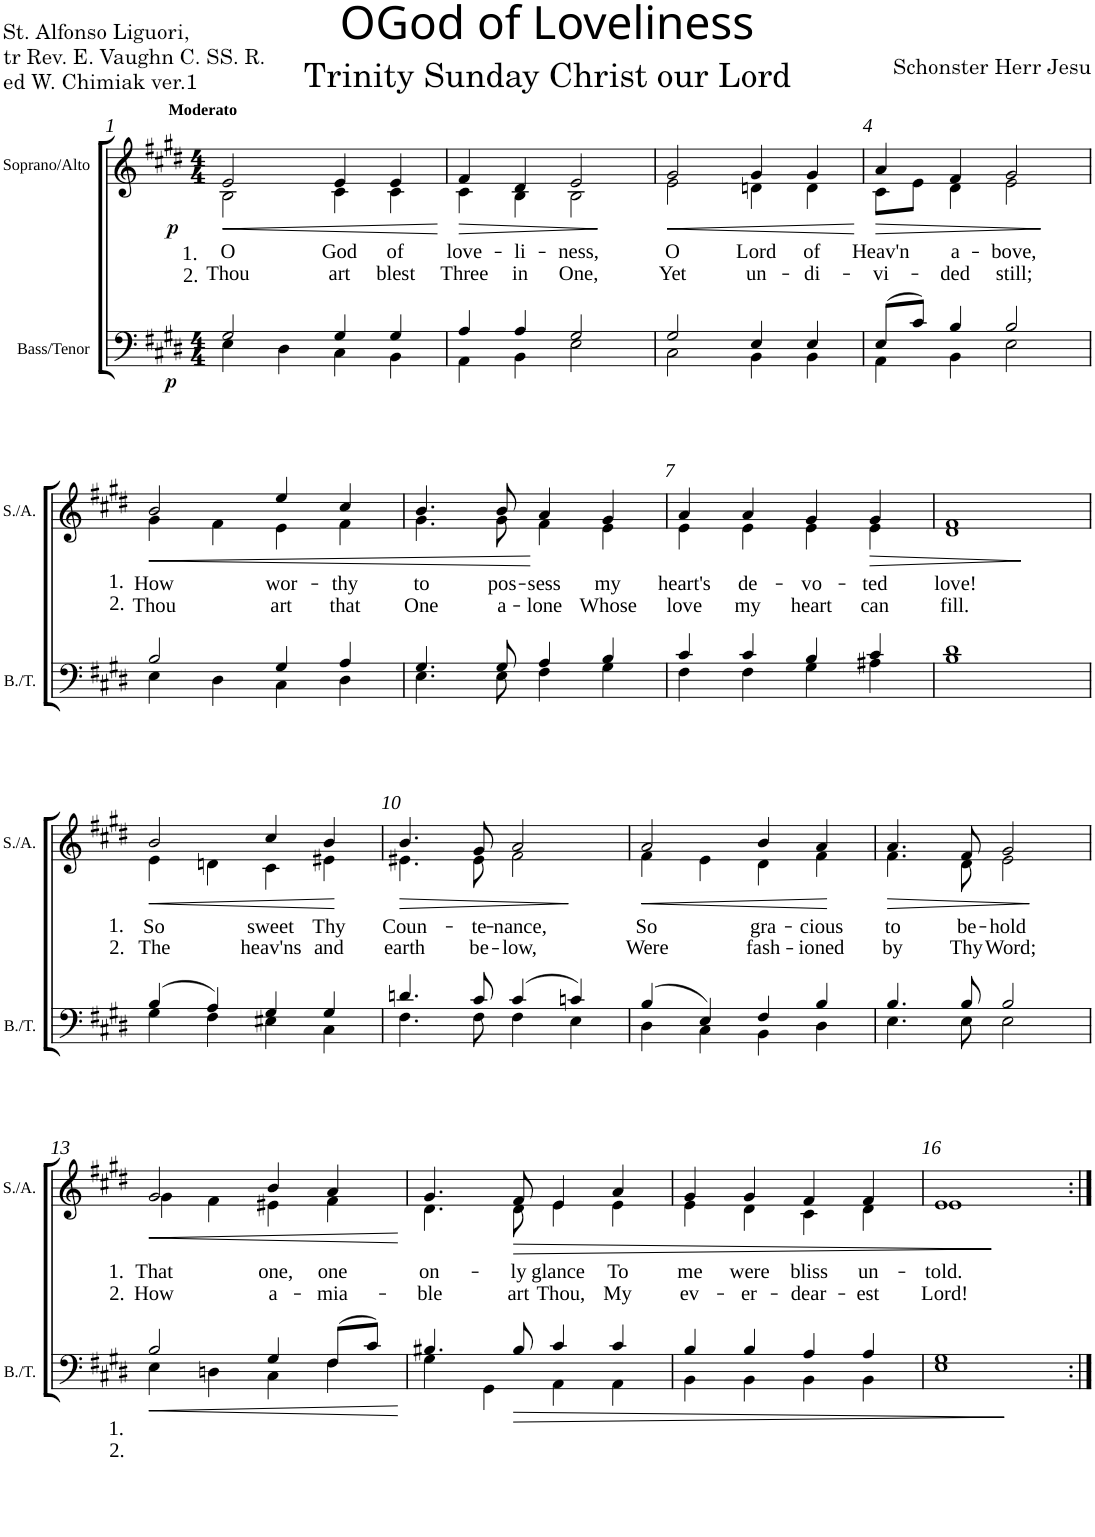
**kern	**dynam	**kern	**text	**text	**dynam
*part2	*part2	*part1	*part1	*part1	*part1
*staff2	*staff2	*staff1	*staff1	*staff1	*staff1
*I"Bass/Tenor	*	*I"Soprano/Alto	*	*	*
*I'B./T.	*	*I'S./A.	*	*	*
*clefF4	*	*clefG2	*	*	*
*k[f#c#g#d#]	*	*k[f#c#g#d#]	*	*	*
*M4/4	*	*M4/4	*	*	*
=1	=1	=1	=1	=1	=1
*^	*	*	*	*	*
!	!	!	!LO:TX:a:B:t=Moderato	!	!	!
!	!	!	!LO:TX:b:t=1.	!	!	!
!	!	!	!LO:TX:b:t=2.	!	!	!
!	!	!LO:DY:b	!	!LO:LY:b	!LO:LY:b	!LO:HP:b
*	*	*	*^	*	*	*
!	!	!	!	!	!	!	!LO:DY:n=1:b
2G#/	4E\	p	2e/	2B\	O	Thou	< p
.	4D#\	.	.	.	.	.	.
!	!	!	!	!	!LO:LY:b	!LO:LY:b	!
4G#/	4C#\	.	4e/	4c#\	God	art	.
!	!	!	!	!	!LO:LY:b	!LO:LY:b	!
4G#/	4BB\	.	4e/	4c#\	of	blest	.
*v	*v	*	*	*	*	*	*
*	*	*v	*v	*	*	*
.	.	.	.	.	[
=2	=2	=2	=2	=2	=2
*^	*	*	*	*	*
!	!	!	!	!LO:LY:b	!LO:LY:b	!LO:HP:b
*	*	*	*^	*	*	*
4A/	4AA\	.	4f#/	4c#\	love-	Three	>
!	!	!	!	!	!LO:LY:b	!LO:LY:b	!
4A/	4BB\	.	4d#/	4B\	-li-	in	.
!	!	!	!	!	!LO:LY:b	!LO:LY:b	!
2G#/	2E\	.	2e/	2B\	-ness,	One,	.
*v	*v	*	*	*	*	*	*
*	*	*v	*v	*	*	*
.	.	.	.	.	]
=3	=3	=3	=3	=3	=3
*^	*	*	*	*	*
!	!	!	!	!LO:LY:b	!LO:LY:b	!LO:HP:b
*	*	*	*^	*	*	*
2G#/	2C#\	.	2g#/	2e\	O	Yet	<
!	!	!	!	!	!LO:LY:b	!LO:LY:b	!
4E/	4BB\	.	4g#/	4dn\	Lord	un-	.
!	!	!	!	!	!LO:LY:b	!LO:LY:b	!
4E/	4BB\	.	4g#/	4d\	of	-di-	.
*v	*v	*	*	*	*	*	*
*	*	*v	*v	*	*	*
.	.	.	.	.	[
=4	=4	=4	=4	=4	=4
*^	*	*	*	*	*
!	!	!	!	!LO:LY:b	!LO:LY:b	!LO:HP:b
*	*	*	*^	*	*	*
(8E/L	4AA\	.	4a/	8c#\L	Heav'n	-vi-	>
8c#/J)	.	.	.	8e\J	.	.	.
!	!	!	!	!	!LO:LY:b	!LO:LY:b	!
4B/	4BB\	.	4f#/	4d#\	a-	-ded	.
!	!	!	!	!	!LO:LY:b	!LO:LY:b	!
2B/	2E\	.	2g#/	2e\	-bove,	still;	.
*v	*v	*	*	*	*	*	*
*	*	*v	*v	*	*	*
.	.	.	.	.	]
!!LO:LB:g=z
=5	=5	=5	=5	=5	=5
*^	*	*	*	*	*
!	!	!	!LO:TX:b:t=1.	!	!	!
!	!	!	!LO:TX:b:t=2.	!	!	!
!	!	!	!	!LO:LY:b	!LO:LY:b	!LO:HP:b
*	*	*	*^	*	*	*
2B/	4E\	.	2b/	4g#\	How	Thou	<
.	4D#\	.	.	4f#\	.	.	.
!	!	!	!	!	!LO:LY:b	!LO:LY:b	!
4G#/	4C#\	.	4ee/	4e\	wor-	art	.
!	!	!	!	!	!LO:LY:b	!LO:LY:b	!
4A/	4D#\	.	4cc#/	4f#\	-thy	that	.
=6	=6	=6	=6	=6	=6	=6	=6
!	!	!	!	!	!LO:LY:b	!LO:LY:b	!
4.G#/	4.E\	.	4.b/	4.g#\	to	One	.
!	!	!	!	!	!LO:LY:b	!LO:LY:b	!
8G#/	8E\	.	8b/	8g#\	pos-	a-	.
!	!	!	!	!	!LO:LY:b	!LO:LY:b	!
4A/	4F#\	.	4a/	4f#\	-sess	-lone	[
!	!	!	!	!	!LO:LY:b	!LO:LY:b	!
4B/	4G#\	.	4g#/	4e\	my	Whose	.
=7	=7	=7	=7	=7	=7	=7	=7
!	!	!	!	!	!LO:LY:b	!LO:LY:b	!
4c#/	4F#\	.	4a/	4e\	heart's	love	.
!	!	!	!	!	!LO:LY:b	!LO:LY:b	!
4c#/	4F#\	.	4a/	4e\	de-	my	.
!	!	!	!	!	!LO:LY:b	!LO:LY:b	!
4B/	4G#\	.	4g#/	4e\	-vo-	heart	.
!	!	!	!	!	!LO:LY:b	!LO:LY:b	!LO:HP:b
4c#/	4A#X\	.	4g#/	4e\	-ted	can	>
=8	=8	=8	=8	=8	=8	=8	=8
!	!	!	!	!	!LO:LY:b	!LO:LY:b	!
1d#	1B	.	1f#	1d#	love!	fill.	.
*v	*v	*	*	*	*	*	*
*	*	*v	*v	*	*	*
.	.	.	.	.	]
!!LO:LB:g=z
=9	=9	=9	=9	=9	=9
*^	*	*	*	*	*
!	!	!	!LO:TX:b:t=1.	!	!	!
!	!	!	!LO:TX:b:t=2.	!	!	!
!	!	!	!	!LO:LY:b	!LO:LY:b	!LO:HP:b
*	*	*	*^	*	*	*
(4B/	4G#\	.	2b/	4e\	So	The	<
4A/)	4F#\	.	.	4dn\	.	.	.
!	!	!	!	!	!LO:LY:b	!LO:LY:b	!
4G#/	4E#X\	.	4cc#/	4c#\	sweet	heav'ns	.
!	!	!	!	!	!LO:LY:b	!LO:LY:b	!
4G#/	4C#\	.	4b/	4e#X\	Thy	and	.
*v	*v	*	*	*	*	*	*
*	*	*v	*v	*	*	*
.	.	.	.	.	[
=10	=10	=10	=10	=10	=10
*^	*	*	*	*	*
!	!	!	!	!LO:LY:b	!LO:LY:b	!LO:HP:b
*	*	*	*^	*	*	*
4.dn/	4.F#\	.	4.b/	4.e#X\	Coun-	earth	>
!	!	!	!	!	!LO:LY:b	!LO:LY:b	!
8c#/	8F#\	.	8g#/	8e#\	-te-	be-	.
!	!	!	!	!	!LO:LY:b	!LO:LY:b	!
(4c#/	4F#\	.	2a/	2f#\	-nance,	-low,	.
4cn/)	4E\	.	.	.	.	.	.
*v	*v	*	*	*	*	*	*
*	*	*v	*v	*	*	*
.	.	.	.	.	]
=11	=11	=11	=11	=11	=11
*^	*	*	*	*	*
!	!	!	!	!LO:LY:b	!LO:LY:b	!LO:HP:b
*	*	*	*^	*	*	*
(4B/	4D#\	.	2a/	4f#\	So	Were	<
4E/)	4C#\	.	.	4e\	.	.	.
!	!	!	!	!	!LO:LY:b	!LO:LY:b	!
4F#/	4BB\	.	4b/	4d#\	gra-	fash-	.
!	!	!	!	!	!LO:LY:b	!LO:LY:b	!
4B/	4D#\	.	4a/	4f#\	-cious	-ioned	.
*v	*v	*	*	*	*	*	*
*	*	*v	*v	*	*	*
.	.	.	.	.	[
=12	=12	=12	=12	=12	=12
*^	*	*	*	*	*
!	!	!	!	!LO:LY:b	!LO:LY:b	!LO:HP:b
*	*	*	*^	*	*	*
4.B/	4.E\	.	4.a/	4.f#\	to	by	>
!	!	!	!	!	!LO:LY:b	!LO:LY:b	!
8B/	8E\	.	8f#/	8d#\	be-	Thy	.
!	!	!	!	!	!LO:LY:b	!LO:LY:b	!
2B/	2E\	.	2g#/	2e\	-hold	Word;	.
*v	*v	*	*	*	*	*	*
*	*	*v	*v	*	*	*
.	.	.	.	.	]
!!LO:LB:g=z
=13	=13	=13	=13	=13	=13
!	!	!LO:TX:b:t=1.	!	!	!
!	!	!LO:TX:b:t=2.	!	!	!
!LO:TX:b:t=1.	!	!	!	!	!
!LO:TX:b:t=2.	!	!	!	!	!
!	!LO:HP:b	!	!LO:LY:b	!LO:LY:b	!LO:HP:b
*^	*	*^	*	*	*
2B/	4E\	<	2g#/	4g#\	That	How	<
.	4Dn\	.	.	4f#\	.	.	.
!	!	!	!	!	!LO:LY:b	!LO:LY:b	!
4G#/	4C#\	.	4b/	4e#X\	one,	a-	.
!	!	!	!	!	!LO:LY:b	!LO:LY:b	!
(8F#/L	4F#\	.	4a/	4f#\	one	-mia-	.
8c#/J)	.	.	.	.	.	.	.
*v	*v	*	*	*	*	*	*
*	*	*v	*v	*	*	*
.	[	.	.	.	[
=14	=14	=14	=14	=14	=14
*^	*	*	*	*	*
!	!	!	!	!LO:LY:b	!LO:LY:b	!
*	*	*	*^	*	*	*
4.B#X/	4G#\	.	4.g#/	4.d#\	on-	-ble	.
.	4GG#\	.	.	.	.	.	.
!	!	!LO:HP:b	!	!	!LO:LY:b	!LO:LY:b	!LO:HP:b
8B#/	.	>	8f#/	8d#\	-ly	art	>
!	!	!	!	!	!LO:LY:b	!LO:LY:b	!
4c#/	4AA\	.	4e/	4e\	glance	Thou,	.
!	!	!	!	!	!LO:LY:b	!LO:LY:b	!
4c#/	4AA\	.	4a/	4e\	To	My	.
=15	=15	=15	=15	=15	=15	=15	=15
!	!	!	!	!	!LO:LY:b	!LO:LY:b	!
4B/	4BB\	.	4g#/	4e\	me	ev-	.
!	!	!	!	!	!LO:LY:b	!LO:LY:b	!
4B/	4BB\	.	4g#/	4d#\	were	-er-	.
!	!	!	!	!	!LO:LY:b	!LO:LY:b	!
4A/	4BB\	.	4f#/	4c#\	bliss	-dear-	.
!	!	!	!	!	!LO:LY:b	!LO:LY:b	!
4A/	4BB\	.	4f#/	4d#\	un-	-est	.
=16	=16	=16	=16	=16	=16	=16	=16
!	!	!	!	!	!LO:LY:b	!LO:LY:b	!
1G#	1E	.	1e	1e	-told.	Lord!	.
*v	*v	*	*	*	*	*	*
*	*	*v	*v	*	*	*
.	]	.	.	.	]
=:|!	=:|!	=:|!	=:|!	=:|!	=:|!
*-	*-	*-	*-	*-	*-
